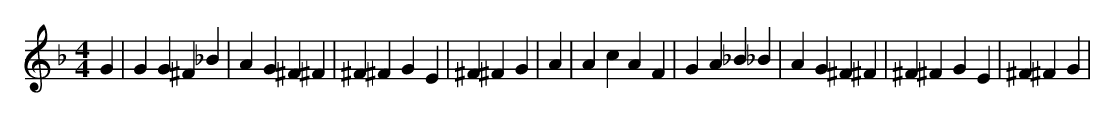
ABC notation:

X:1
M:4/4
L:1/8
K:F
G2 | G2 G2 ^F2 _B2 | A2 G2 ^F2 ^F2 | ^F2 ^F2 G2 E2 | ^F2 ^F2 G2 | A2 | A2 c2 A2 F2 | G2 A2 _B2 _B2 | A2 G2 ^F2 ^F2 | ^F2 ^F2 G2 E2 | ^F2 ^F2 G2 |
